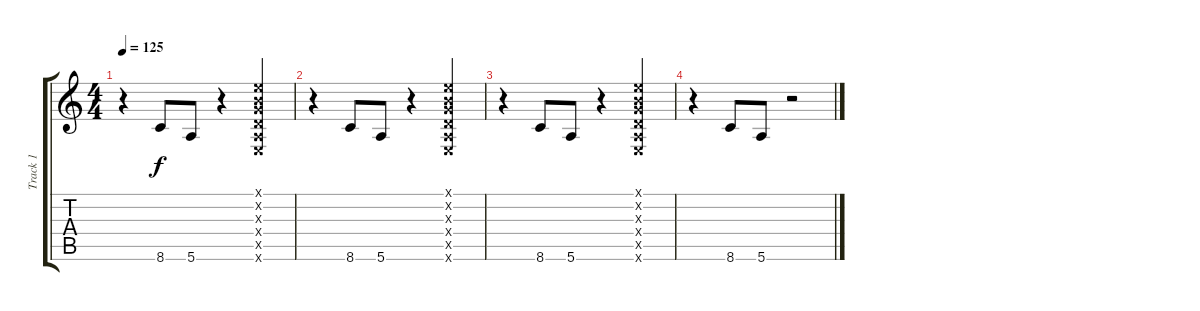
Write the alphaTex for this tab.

\track ("Track 1" "Track 1") {instrument acousticguitarnylon}
\staff {score tabs}
\tuning (E4 B3 G3 D3 A2 E2) {hide}
\ts (4 4)
\tempo 125
\clef g2
\ks c
r.4{dy f} 8.6.8 5.6.8 r.4 (0.1{x} 0.2{x} 0.3{x} 0.4{x} 0.5{x} 0.6{x}).4 |
r.4 8.6.8 5.6.8 r.4 (0.1{x} 0.2{x} 0.3{x} 0.4{x} 0.5{x} 0.6{x}).4 |
r.4 8.6.8 5.6.8 r.4 (0.1{x} 0.2{x} 0.3{x} 0.4{x} 0.5{x} 0.6{x}).4 |
r.4 8.6.8 5.6.8 r.2
